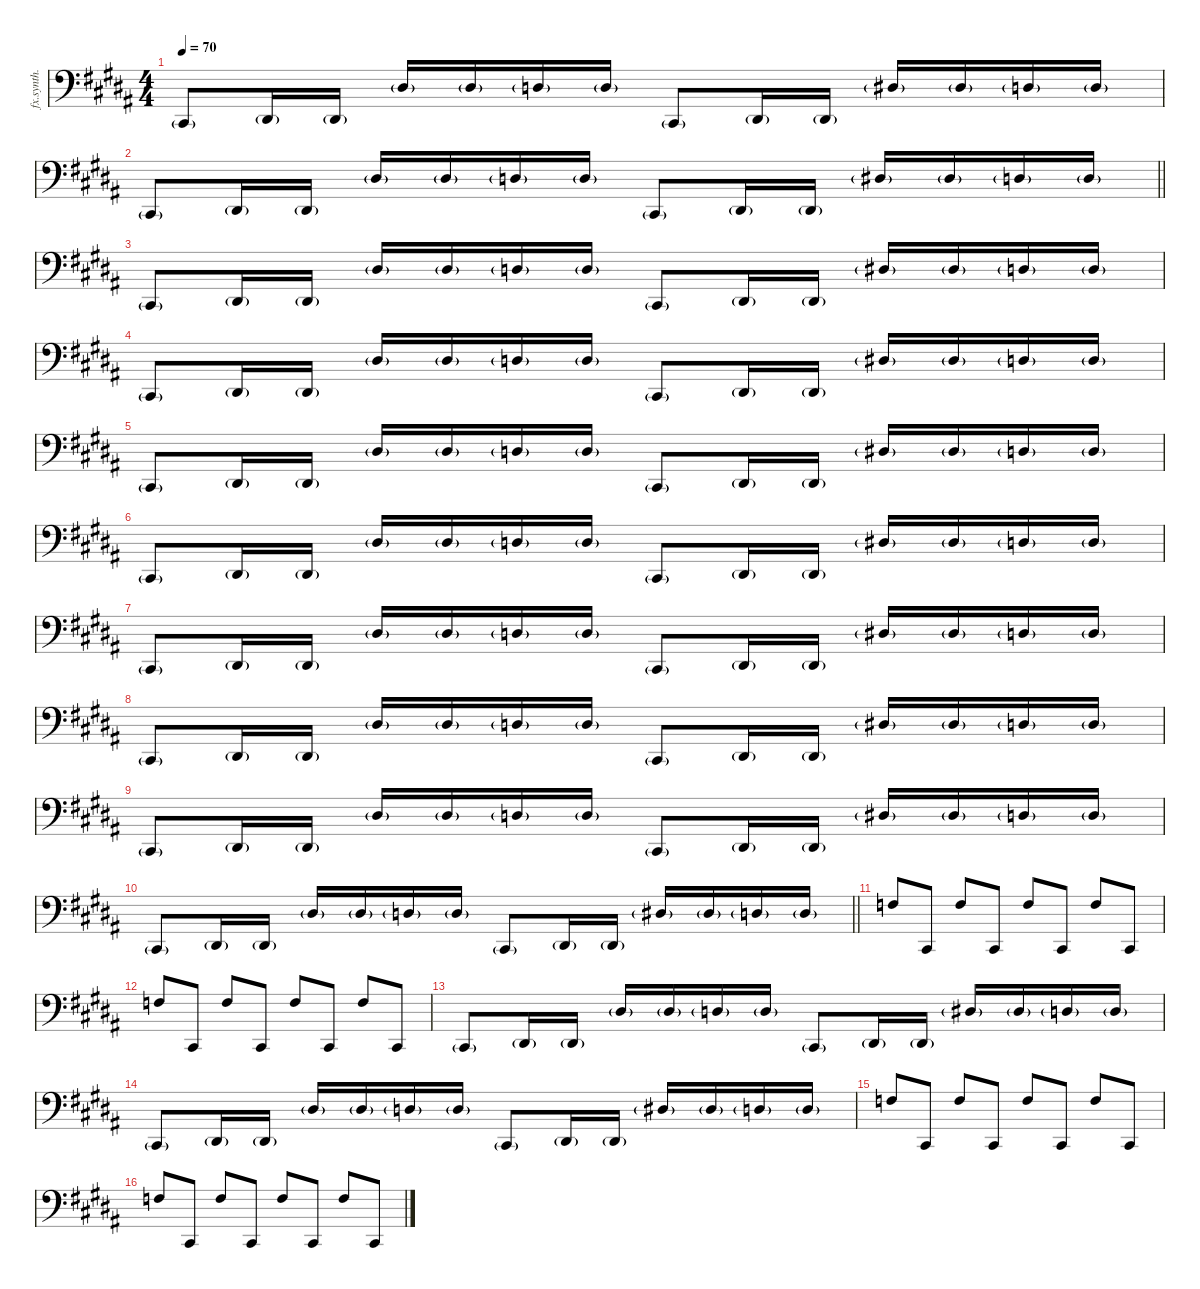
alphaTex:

\defaultSystemsLayout 4
\hideDynamics
\bracketExtendMode nobrackets
\otherSystemsTrackNameOrientation horizontal
\track ("Effect 3" "fx.synth.") {defaultSystemsLayout 32 instrument gunshot}
\staff {score}
\tuning (E4 C4 G3 C3 G2 Bb1)
\ts (4 4)
\tempo 70
\clef f4
\ks b
3.6{g acc #}.8{dy mf beam Up} 5.6{g acc #}.16{beam Up} 5.6{g acc #}.16{beam Up} 3.4{g acc #}.16{beam Up} 3.4{g acc #}.16{dy mp beam Up} 2.4{g acc forcenatural}.16{dy mf beam Up} 2.4{g acc forcenatural}.16{dy mp beam Up} 3.6{g acc #}.8{dy mf beam Up} 5.6{g acc #}.16{beam Up} 5.6{g acc #}.16{beam Up} 3.4{g acc #}.16{beam Up} 3.4{g acc #}.16{dy mp beam Up} 2.4{g acc forcenatural}.16{dy mf beam Up} 2.4{g acc forcenatural}.16{dy mp beam Up} |
\barLineRight lightlight
3.6{g acc #}.8{dy mf beam Up} 5.6{g acc #}.16{beam Up} 5.6{g acc #}.16{beam Up} 3.4{g acc #}.16{beam Up} 3.4{g acc #}.16{dy mp beam Up} 2.4{g acc forcenatural}.16{dy mf beam Up} 2.4{g acc forcenatural}.16{dy mp beam Up} 3.6{g acc #}.8{dy mf beam Up} 5.6{g acc #}.16{beam Up} 5.6{g acc #}.16{beam Up} 3.4{g acc #}.16{beam Up} 3.4{g acc #}.16{dy mp beam Up} 2.4{g acc forcenatural}.16{dy mf beam Up} 2.4{g acc forcenatural}.16{dy mp beam Up} |
3.6{g acc #}.8{dy mf beam Up} 5.6{g acc #}.16{beam Up} 5.6{g acc #}.16{beam Up} 3.4{g acc #}.16{beam Up} 3.4{g acc #}.16{dy mp beam Up} 2.4{g acc forcenatural}.16{dy mf beam Up} 2.4{g acc forcenatural}.16{dy mp beam Up} 3.6{g acc #}.8{dy mf beam Up} 5.6{g acc #}.16{beam Up} 5.6{g acc #}.16{beam Up} 3.4{g acc #}.16{beam Up} 3.4{g acc #}.16{dy mp beam Up} 2.4{g acc forcenatural}.16{dy mf beam Up} 2.4{g acc forcenatural}.16{dy mp beam Up} |
3.6{g acc #}.8{dy mf beam Up} 5.6{g acc #}.16{beam Up} 5.6{g acc #}.16{beam Up} 3.4{g acc #}.16{beam Up} 3.4{g acc #}.16{dy mp beam Up} 2.4{g acc forcenatural}.16{dy mf beam Up} 2.4{g acc forcenatural}.16{dy mp beam Up} 3.6{g acc #}.8{dy mf beam Up} 5.6{g acc #}.16{beam Up} 5.6{g acc #}.16{beam Up} 3.4{g acc #}.16{beam Up} 3.4{g acc #}.16{dy mp beam Up} 2.4{g acc forcenatural}.16{dy mf beam Up} 2.4{g acc forcenatural}.16{dy mp beam Up} |
3.6{g acc #}.8{dy mf beam Up} 5.6{g acc #}.16{beam Up} 5.6{g acc #}.16{beam Up} 3.4{g acc #}.16{beam Up} 3.4{g acc #}.16{dy mp beam Up} 2.4{g acc forcenatural}.16{dy mf beam Up} 2.4{g acc forcenatural}.16{dy mp beam Up} 3.6{g acc #}.8{dy mf beam Up} 5.6{g acc #}.16{beam Up} 5.6{g acc #}.16{beam Up} 3.4{g acc #}.16{beam Up} 3.4{g acc #}.16{dy mp beam Up} 2.4{g acc forcenatural}.16{dy mf beam Up} 2.4{g acc forcenatural}.16{dy mp beam Up} |
3.6{g acc #}.8{dy mf beam Up} 5.6{g acc #}.16{beam Up} 5.6{g acc #}.16{beam Up} 3.4{g acc #}.16{beam Up} 3.4{g acc #}.16{dy mp beam Up} 2.4{g acc forcenatural}.16{dy mf beam Up} 2.4{g acc forcenatural}.16{dy mp beam Up} 3.6{g acc #}.8{dy mf beam Up} 5.6{g acc #}.16{beam Up} 5.6{g acc #}.16{beam Up} 3.4{g acc #}.16{beam Up} 3.4{g acc #}.16{dy mp beam Up} 2.4{g acc forcenatural}.16{dy mf beam Up} 2.4{g acc forcenatural}.16{dy mp beam Up} |
3.6{g acc #}.8{dy mf beam Up} 5.6{g acc #}.16{beam Up} 5.6{g acc #}.16{beam Up} 3.4{g acc #}.16{beam Up} 3.4{g acc #}.16{dy mp beam Up} 2.4{g acc forcenatural}.16{dy mf beam Up} 2.4{g acc forcenatural}.16{dy mp beam Up} 3.6{g acc #}.8{dy mf beam Up} 5.6{g acc #}.16{beam Up} 5.6{g acc #}.16{beam Up} 3.4{g acc #}.16{beam Up} 3.4{g acc #}.16{dy mp beam Up} 2.4{g acc forcenatural}.16{dy mf beam Up} 2.4{g acc forcenatural}.16{dy mp beam Up} |
3.6{g acc #}.8{dy mf beam Up} 5.6{g acc #}.16{beam Up} 5.6{g acc #}.16{beam Up} 3.4{g acc #}.16{beam Up} 3.4{g acc #}.16{dy mp beam Up} 2.4{g acc forcenatural}.16{dy mf beam Up} 2.4{g acc forcenatural}.16{dy mp beam Up} 3.6{g acc #}.8{dy mf beam Up} 5.6{g acc #}.16{beam Up} 5.6{g acc #}.16{beam Up} 3.4{g acc #}.16{beam Up} 3.4{g acc #}.16{dy mp beam Up} 2.4{g acc forcenatural}.16{dy mf beam Up} 2.4{g acc forcenatural}.16{dy mp beam Up} |
3.6{g acc #}.8{dy mf beam Up} 5.6{g acc #}.16{beam Up} 5.6{g acc #}.16{beam Up} 3.4{g acc #}.16{beam Up} 3.4{g acc #}.16{dy mp beam Up} 2.4{g acc forcenatural}.16{dy mf beam Up} 2.4{g acc forcenatural}.16{dy mp beam Up} 3.6{g acc #}.8{dy mf beam Up} 5.6{g acc #}.16{beam Up} 5.6{g acc #}.16{beam Up} 3.4{g acc #}.16{beam Up} 3.4{g acc #}.16{dy mp beam Up} 2.4{g acc forcenatural}.16{dy mf beam Up} 2.4{g acc forcenatural}.16{dy mp beam Up} |
\barLineRight lightlight
3.6{g acc #}.8{dy mf beam Up} 5.6{g acc #}.16{beam Up} 5.6{g acc #}.16{beam Up} 3.4{g acc #}.16{beam Up} 3.4{g acc #}.16{dy mp beam Up} 2.4{g acc forcenatural}.16{dy mf beam Up} 2.4{g acc forcenatural}.16{dy mp beam Up} 3.6{g acc #}.8{dy mf beam Up} 5.6{g acc #}.16{beam Up} 5.6{g acc #}.16{beam Up} 3.4{g acc #}.16{beam Up} 3.4{g acc #}.16{dy mp beam Up} 2.4{g acc forcenatural}.16{dy mf beam Up} 2.4{g acc forcenatural}.16{dy mp beam Up} |
5.4{acc forcenatural}.8{beam Up} 3.6{acc #}.8{dy p beam Up} 5.4{acc forcenatural}.8{dy mp beam Up} 3.6{acc #}.8{dy p beam Up} 5.4{acc forcenatural}.8{dy mp beam Up} 3.6{acc #}.8{dy p beam Up} 5.4{acc forcenatural}.8{dy mp beam Up} 3.6{acc #}.8{dy p beam Up} |
5.4{acc forcenatural}.8{dy mp beam Up} 3.6{acc #}.8{dy p beam Up} 5.4{acc forcenatural}.8{dy mp beam Up} 3.6{acc #}.8{dy p beam Up} 5.4{acc forcenatural}.8{dy mp beam Up} 3.6{acc #}.8{dy p beam Up} 5.4{acc forcenatural}.8{dy mp beam Up} 3.6{acc #}.8{dy p beam Up} |
3.6{g acc #}.8{dy mf beam Up} 5.6{g acc #}.16{beam Up} 5.6{g acc #}.16{beam Up} 3.4{g acc #}.16{beam Up} 3.4{g acc #}.16{dy mp beam Up} 2.4{g acc forcenatural}.16{dy mf beam Up} 2.4{g acc forcenatural}.16{dy mp beam Up} 3.6{g acc #}.8{dy mf beam Up} 5.6{g acc #}.16{beam Up} 5.6{g acc #}.16{beam Up} 3.4{g acc #}.16{beam Up} 3.4{g acc #}.16{dy mp beam Up} 2.4{g acc forcenatural}.16{dy mf beam Up} 2.4{g acc forcenatural}.16{dy mp beam Up} |
3.6{g acc #}.8{dy mf beam Up} 5.6{g acc #}.16{beam Up} 5.6{g acc #}.16{beam Up} 3.4{g acc #}.16{beam Up} 3.4{g acc #}.16{dy mp beam Up} 2.4{g acc forcenatural}.16{dy mf beam Up} 2.4{g acc forcenatural}.16{dy mp beam Up} 3.6{g acc #}.8{dy mf beam Up} 5.6{g acc #}.16{beam Up} 5.6{g acc #}.16{beam Up} 3.4{g acc #}.16{beam Up} 3.4{g acc #}.16{dy mp beam Up} 2.4{g acc forcenatural}.16{dy mf beam Up} 2.4{g acc forcenatural}.16{dy mp beam Up} |
5.4{acc forcenatural}.8{beam Up} 3.6{acc #}.8{dy p beam Up} 5.4{acc forcenatural}.8{dy mp beam Up} 3.6{acc #}.8{dy p beam Up} 5.4{acc forcenatural}.8{dy mp beam Up} 3.6{acc #}.8{dy p beam Up} 5.4{acc forcenatural}.8{dy mp beam Up} 3.6{acc #}.8{dy p beam Up} |
5.4{acc forcenatural}.8{dy mp beam Up} 3.6{acc #}.8{dy p beam Up} 5.4{acc forcenatural}.8{dy mp beam Up} 3.6{acc #}.8{dy p beam Up} 5.4{acc forcenatural}.8{dy mp beam Up} 3.6{acc #}.8{dy p beam Up} 5.4{acc forcenatural}.8{dy mp beam Up} 3.6{acc #}.8{dy p beam Up}
